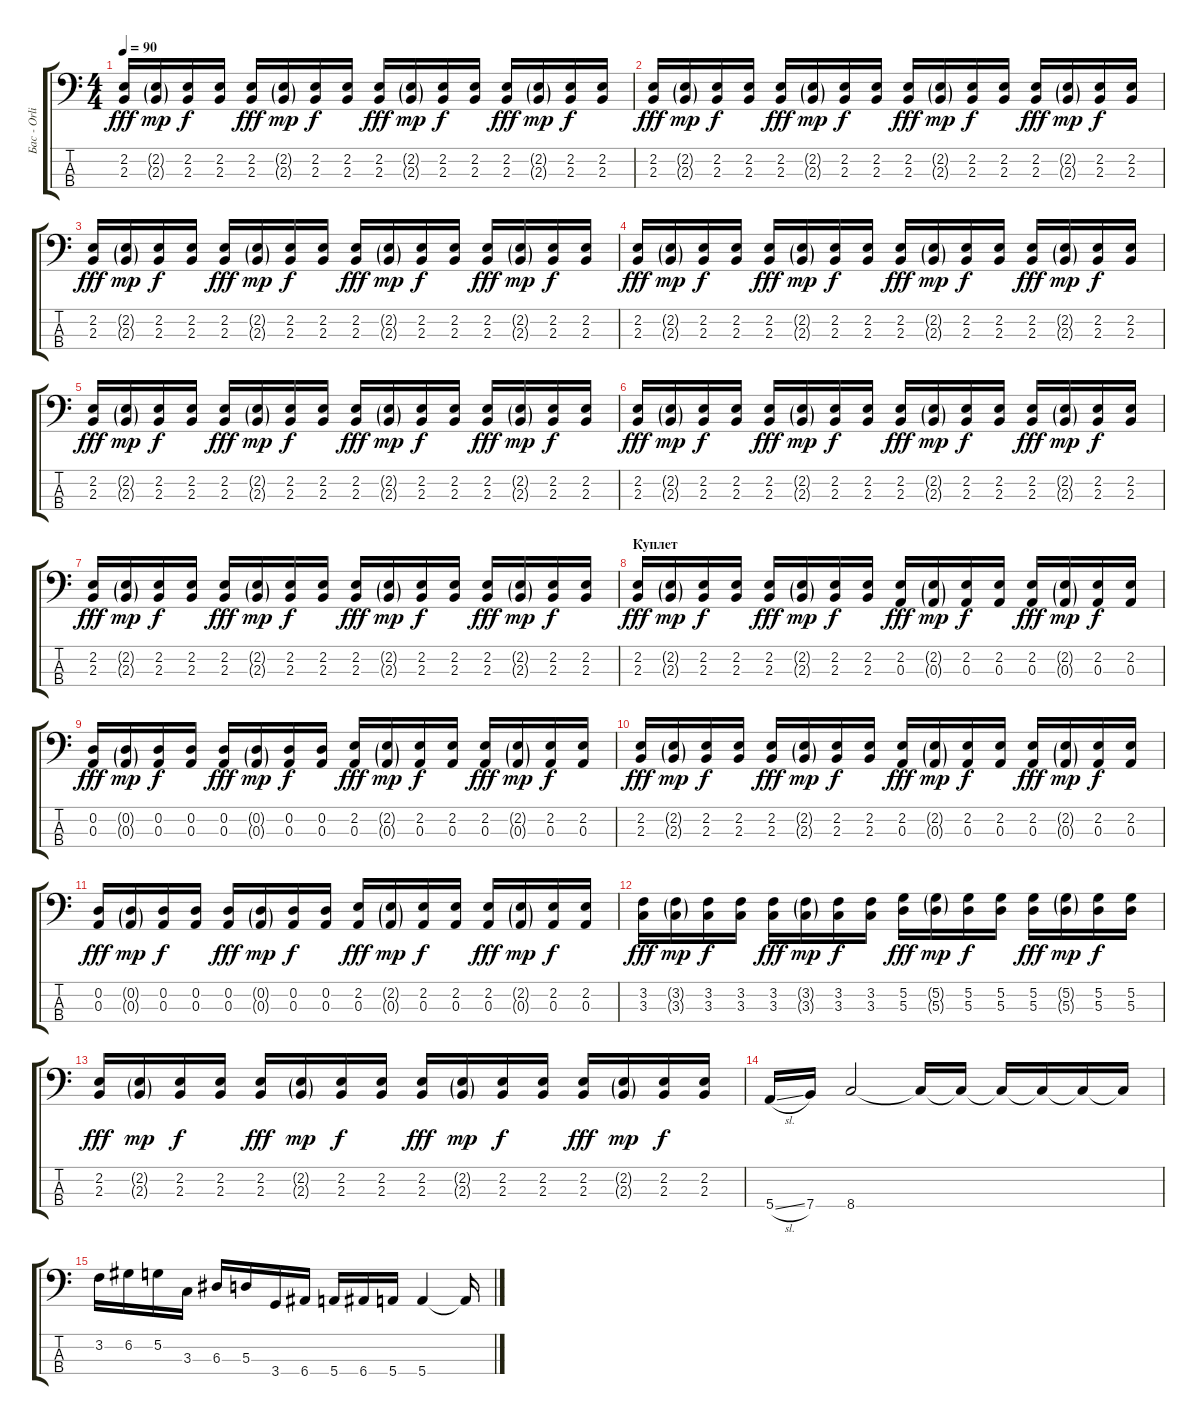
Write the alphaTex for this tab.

\track ("Бас - Orlik" "Бас - Orli") {instrument synthbass2}
\staff {score tabs}
\tuning (G2 D2 A1 E1) {hide}
\ts (4 4)
\tempo 90
\clef f4
\ks c
(2.2 2.3).16{dy fff} (2.2{g} 2.3{g}).16{dy mp} (2.2 2.3).16{dy f} (2.2 2.3).16 (2.2 2.3).16{dy fff} (2.2{g} 2.3{g}).16{dy mp} (2.2 2.3).16{dy f} (2.2 2.3).16 (2.2 2.3).16{dy fff} (2.2{g} 2.3{g}).16{dy mp} (2.2 2.3).16{dy f} (2.2 2.3).16 (2.2 2.3).16{dy fff} (2.2{g} 2.3{g}).16{dy mp} (2.2 2.3).16{dy f} (2.2 2.3).16 |
(2.2 2.3).16{dy fff} (2.2{g} 2.3{g}).16{dy mp} (2.2 2.3).16{dy f} (2.2 2.3).16 (2.2 2.3).16{dy fff} (2.2{g} 2.3{g}).16{dy mp} (2.2 2.3).16{dy f} (2.2 2.3).16 (2.2 2.3).16{dy fff} (2.2{g} 2.3{g}).16{dy mp} (2.2 2.3).16{dy f} (2.2 2.3).16 (2.2 2.3).16{dy fff} (2.2{g} 2.3{g}).16{dy mp} (2.2 2.3).16{dy f} (2.2 2.3).16 |
(2.2 2.3).16{dy fff} (2.2{g} 2.3{g}).16{dy mp} (2.2 2.3).16{dy f} (2.2 2.3).16 (2.2 2.3).16{dy fff} (2.2{g} 2.3{g}).16{dy mp} (2.2 2.3).16{dy f} (2.2 2.3).16 (2.2 2.3).16{dy fff} (2.2{g} 2.3{g}).16{dy mp} (2.2 2.3).16{dy f} (2.2 2.3).16 (2.2 2.3).16{dy fff} (2.2{g} 2.3{g}).16{dy mp} (2.2 2.3).16{dy f} (2.2 2.3).16 |
(2.2 2.3).16{dy fff} (2.2{g} 2.3{g}).16{dy mp} (2.2 2.3).16{dy f} (2.2 2.3).16 (2.2 2.3).16{dy fff} (2.2{g} 2.3{g}).16{dy mp} (2.2 2.3).16{dy f} (2.2 2.3).16 (2.2 2.3).16{dy fff} (2.2{g} 2.3{g}).16{dy mp} (2.2 2.3).16{dy f} (2.2 2.3).16 (2.2 2.3).16{dy fff} (2.2{g} 2.3{g}).16{dy mp} (2.2 2.3).16{dy f} (2.2 2.3).16 |
(2.2 2.3).16{dy fff} (2.2{g} 2.3{g}).16{dy mp} (2.2 2.3).16{dy f} (2.2 2.3).16 (2.2 2.3).16{dy fff} (2.2{g} 2.3{g}).16{dy mp} (2.2 2.3).16{dy f} (2.2 2.3).16 (2.2 2.3).16{dy fff} (2.2{g} 2.3{g}).16{dy mp} (2.2 2.3).16{dy f} (2.2 2.3).16 (2.2 2.3).16{dy fff} (2.2{g} 2.3{g}).16{dy mp} (2.2 2.3).16{dy f} (2.2 2.3).16 |
(2.2 2.3).16{dy fff} (2.2{g} 2.3{g}).16{dy mp} (2.2 2.3).16{dy f} (2.2 2.3).16 (2.2 2.3).16{dy fff} (2.2{g} 2.3{g}).16{dy mp} (2.2 2.3).16{dy f} (2.2 2.3).16 (2.2 2.3).16{dy fff} (2.2{g} 2.3{g}).16{dy mp} (2.2 2.3).16{dy f} (2.2 2.3).16 (2.2 2.3).16{dy fff} (2.2{g} 2.3{g}).16{dy mp} (2.2 2.3).16{dy f} (2.2 2.3).16 |
(2.2 2.3).16{dy fff} (2.2{g} 2.3{g}).16{dy mp} (2.2 2.3).16{dy f} (2.2 2.3).16 (2.2 2.3).16{dy fff} (2.2{g} 2.3{g}).16{dy mp} (2.2 2.3).16{dy f} (2.2 2.3).16 (2.2 2.3).16{dy fff} (2.2{g} 2.3{g}).16{dy mp} (2.2 2.3).16{dy f} (2.2 2.3).16 (2.2 2.3).16{dy fff} (2.2{g} 2.3{g}).16{dy mp} (2.2 2.3).16{dy f} (2.2 2.3).16 |
\section ("" "Куплет")
(2.2 2.3).16{dy fff} (2.2{g} 2.3{g}).16{dy mp} (2.2 2.3).16{dy f} (2.2 2.3).16 (2.2 2.3).16{dy fff} (2.2{g} 2.3{g}).16{dy mp} (2.2 2.3).16{dy f} (2.2 2.3).16 (2.2 0.3).16{dy fff} (2.2{g} 0.3{g}).16{dy mp} (2.2 0.3).16{dy f} (2.2 0.3).16 (2.2 0.3).16{dy fff} (2.2{g} 0.3{g}).16{dy mp} (2.2 0.3).16{dy f} (2.2 0.3).16 |
(0.2 0.3).16{dy fff} (0.2{g} 0.3{g}).16{dy mp} (0.2 0.3).16{dy f} (0.2 0.3).16 (0.2 0.3).16{dy fff} (0.2{g} 0.3{g}).16{dy mp} (0.2 0.3).16{dy f} (0.2 0.3).16 (2.2 0.3).16{dy fff} (2.2{g} 0.3{g}).16{dy mp} (2.2 0.3).16{dy f} (2.2 0.3).16 (2.2 0.3).16{dy fff} (2.2{g} 0.3{g}).16{dy mp} (2.2 0.3).16{dy f} (2.2 0.3).16 |
(2.2 2.3).16{dy fff} (2.2{g} 2.3{g}).16{dy mp} (2.2 2.3).16{dy f} (2.2 2.3).16 (2.2 2.3).16{dy fff} (2.2{g} 2.3{g}).16{dy mp} (2.2 2.3).16{dy f} (2.2 2.3).16 (2.2 0.3).16{dy fff} (2.2{g} 0.3{g}).16{dy mp} (2.2 0.3).16{dy f} (2.2 0.3).16 (2.2 0.3).16{dy fff} (2.2{g} 0.3{g}).16{dy mp} (2.2 0.3).16{dy f} (2.2 0.3).16 |
(0.2 0.3).16{dy fff} (0.2{g} 0.3{g}).16{dy mp} (0.2 0.3).16{dy f} (0.2 0.3).16 (0.2 0.3).16{dy fff} (0.2{g} 0.3{g}).16{dy mp} (0.2 0.3).16{dy f} (0.2 0.3).16 (2.2 0.3).16{dy fff} (2.2{g} 0.3{g}).16{dy mp} (2.2 0.3).16{dy f} (2.2 0.3).16 (2.2 0.3).16{dy fff} (2.2{g} 0.3{g}).16{dy mp} (2.2 0.3).16{dy f} (2.2 0.3).16 |
(3.2 3.3).16{dy fff} (3.2{g} 3.3{g}).16{dy mp} (3.2 3.3).16{dy f} (3.2 3.3).16 (3.2 3.3).16{dy fff} (3.2{g} 3.3{g}).16{dy mp} (3.2 3.3).16{dy f} (3.2 3.3).16 (5.2 5.3).16{dy fff} (5.2{g} 5.3{g}).16{dy mp} (5.2 5.3).16{dy f} (5.2 5.3).16 (5.2 5.3).16{dy fff} (5.2{g} 5.3{g}).16{dy mp} (5.2 5.3).16{dy f} (5.2 5.3).16 |
(2.2 2.3).16{dy fff} (2.2{g} 2.3{g}).16{dy mp} (2.2 2.3).16{dy f} (2.2 2.3).16 (2.2 2.3).16{dy fff} (2.2{g} 2.3{g}).16{dy mp} (2.2 2.3).16{dy f} (2.2 2.3).16 (2.2 2.3).16{dy fff} (2.2{g} 2.3{g}).16{dy mp} (2.2 2.3).16{dy f} (2.2 2.3).16 (2.2 2.3).16{dy fff} (2.2{g} 2.3{g}).16{dy mp} (2.2 2.3).16{dy f} (2.2 2.3).16 |
5.4{sl}.16 7.4.16 8.4.2 8.4{t}.16 8.4{t}.16 8.4{t}.16 8.4{t}.16 8.4{t}.16 8.4{t}.16 |
3.2.16 6.2.16 5.2.16 3.3.16 6.3.16 5.3.16 3.4.16 6.4.16 5.4.16 6.4.16 5.4.16 5.4.4 5.4{t}.16
